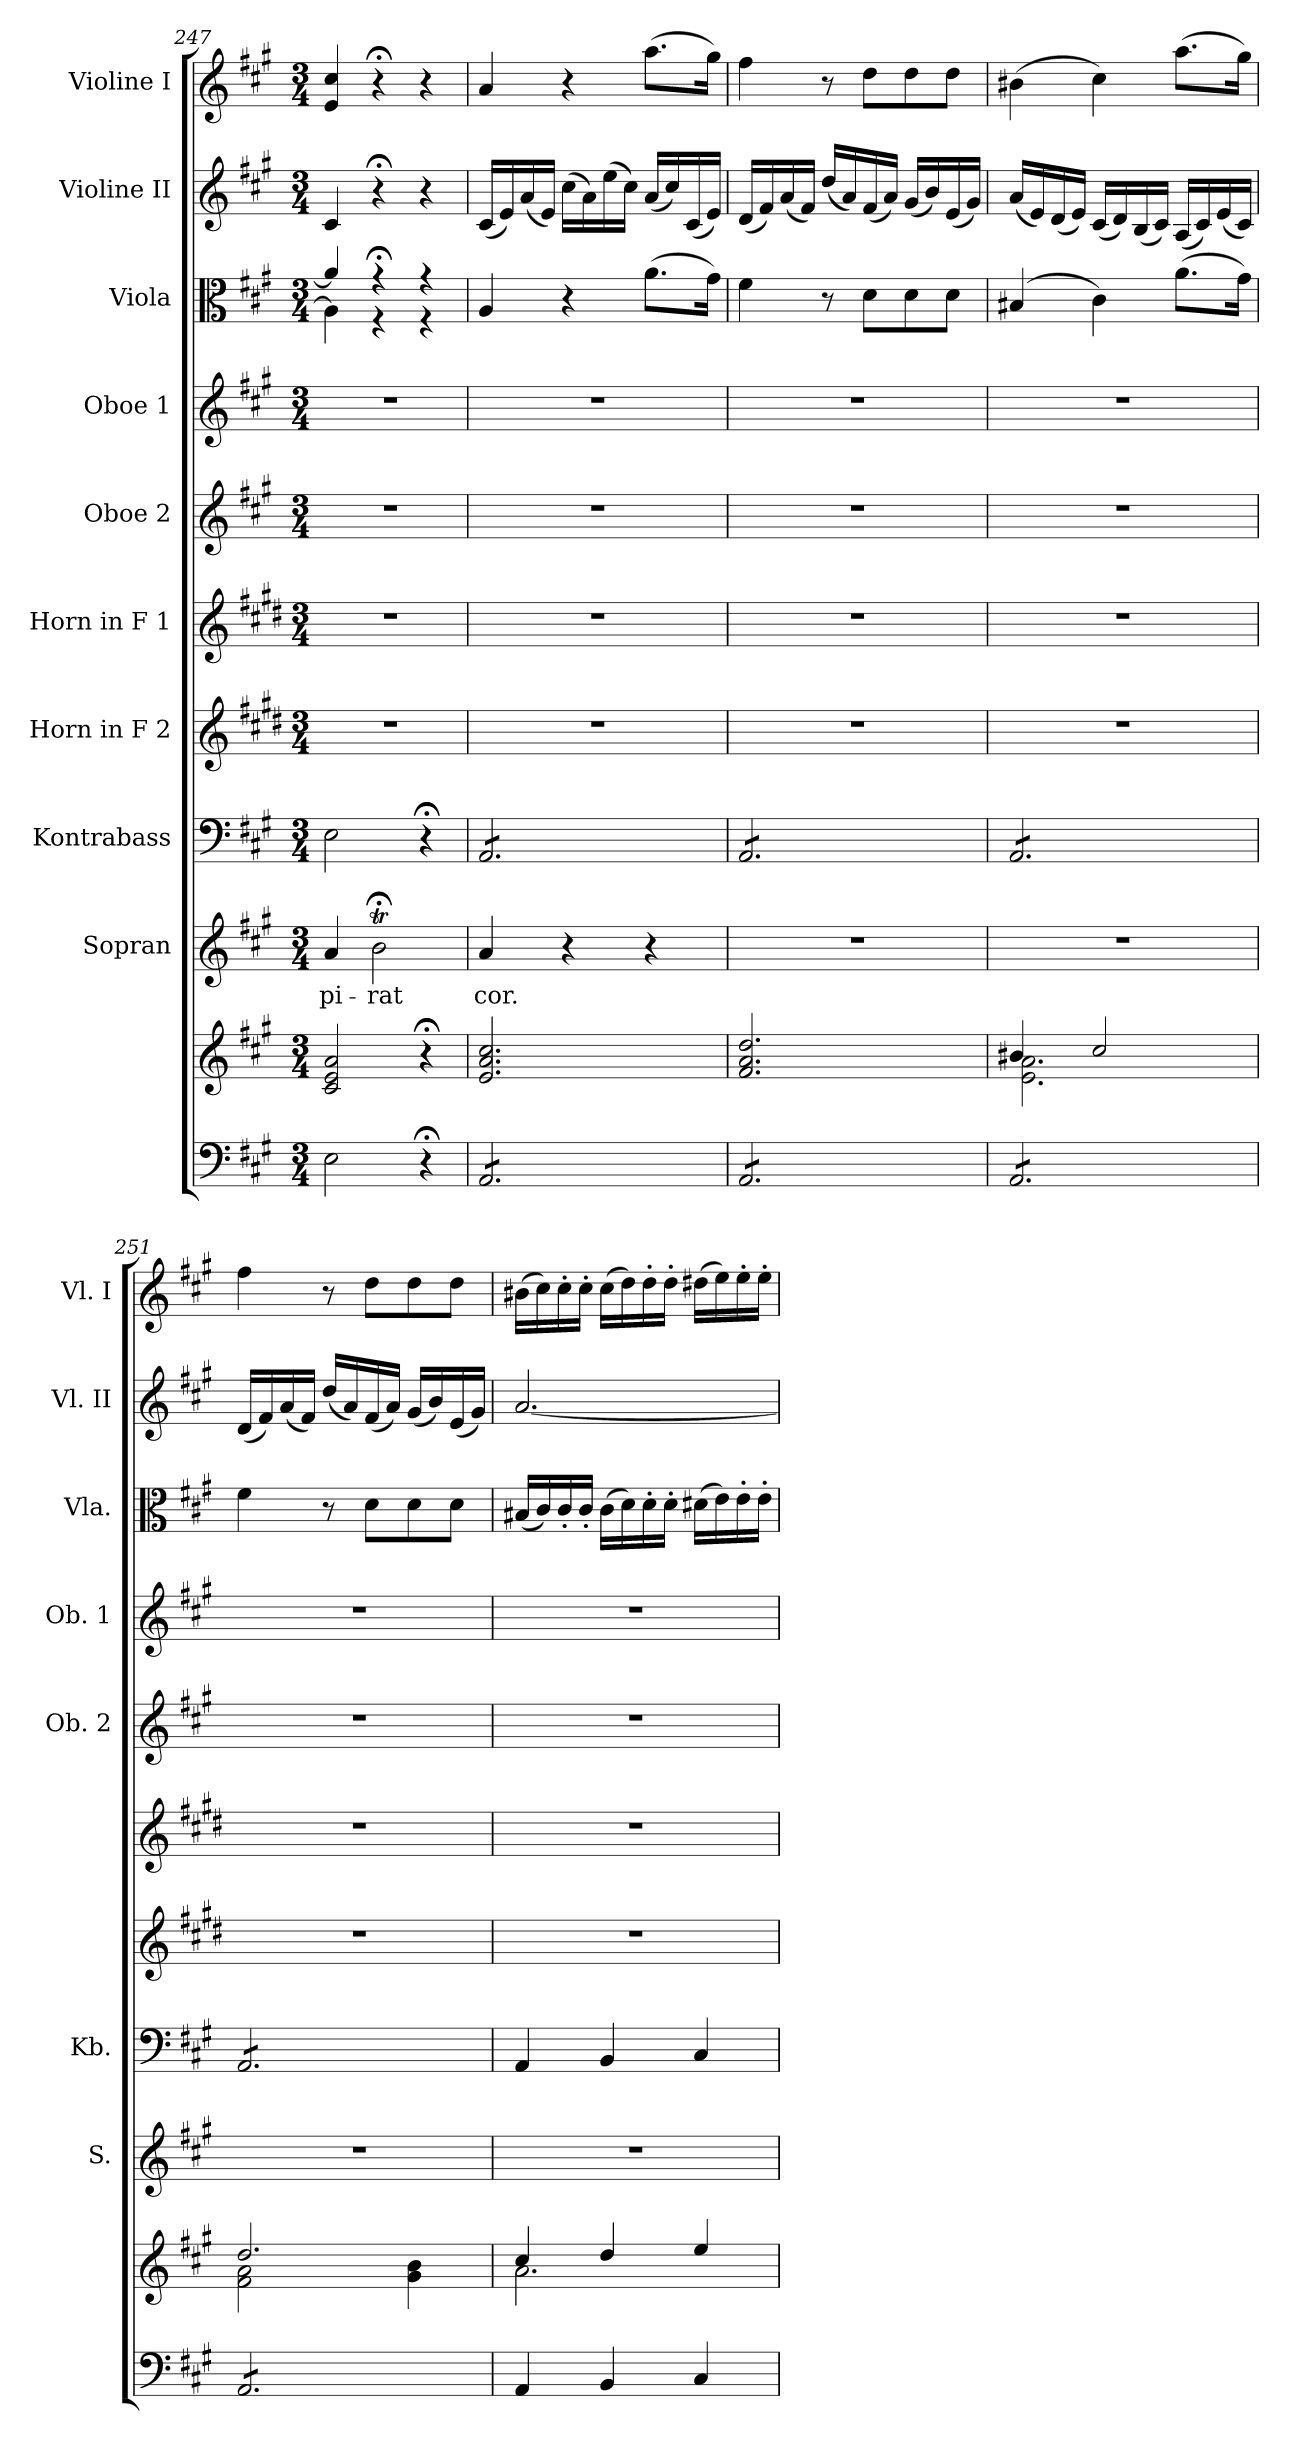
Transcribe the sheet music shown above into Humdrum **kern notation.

**kern	**kern	**kern	**text	**kern	**kern	**kern	**kern	**kern	**kern	**kern	**kern
*part10	*part10	*part9	*part9	*part8	*part7	*part6	*part5	*part4	*part3	*part2	*part1
*staff11	*staff10	*staff9	*staff9	*staff8	*staff7	*staff6	*staff5	*staff4	*staff3	*staff2	*staff1
*	*	*I"Sopran	*	*I"Kontrabass	*I"Horn in F 2	*I"Horn in F 1	*I"Oboe 2	*I"Oboe 1	*I"Viola	*I"Violine II	*I"Violine I
*	*	*I'S.	*	*I'Kb.	*	*	*I'Ob. 2	*I'Ob. 1	*I'Vla.	*I'Vl. II	*I'Vl. I
!!LO:PB:g=z
*clefF4	*clefG2	*clefG2	*	*clefF4	*clefG2	*clefG2	*clefG2	*clefG2	*clefC3	*clefG2	*clefG2
*	*	*	*	*ITrd7c12	*ITrd4c7	*ITrd4c7	*	*	*	*	*
*k[f#c#g#]	*k[f#c#g#]	*k[f#c#g#]	*	*k[f#c#g#]	*k[f#c#g#]	*k[f#c#g#]	*k[f#c#g#]	*k[f#c#g#]	*k[f#c#g#]	*k[f#c#g#]	*k[f#c#g#]
*A:	*A:	*A:	*	*A:	*A:	*A:	*A:	*A:	*A:	*A:	*A:
*M3/4	*M3/4	*M3/4	*	*M3/4	*M3/4	*M3/4	*M3/4	*M3/4	*M3/4	*M3/4	*M3/4
=247	=247	=247	=247	=247	=247	=247	=247	=247	=247	=247	=247
!	!	!	!LO:LY:b	!	!	!	!	!	!	!	!
*	*	*	*	*	*	*	*	*	*^	*	*
2E\	2c#/ 2e/ 2a/	4a/	-pi-	2EE\	2.r	2.r	2.r	2.r	4a/]	4A\]	4c#/	4e/ 4cc#/
!	!	!	!LO:LY:b	!	!	!	!	!	!	!	!	!
.	.	2b;<T\	-rat	.	.	.	.	.	4r;<	4r	4r;<	4r;<
4r;<	4r;<	.	.	4r;<	.	.	.	.	4r	4r	4r	4r
=248	=248	=248	=248	=248	=248	=248	=248	=248	=248	=248	=248	=248
!	!	!	!LO:LY:b	!	!	!	!	!	!	!	!	!
*	*	*	*	*	*	*	*	*	*v	*v	*	*
*tremolo	*	*	*	*	*	*	*	*	*	*	*
*	*	*	*	*tremolo	*	*	*	*	*	*	*
8AA/L	2.e/ 2.a/ 2.cc#/	4a/	cor.	8AAA/L	2.r	2.r	2.r	2.r	4A/	(<16c#/LL	4a/
.	.	.	.	.	.	.	.	.	.	16e/)	.
8AA/	.	.	.	8AAA/	.	.	.	.	.	(<16a/	.
.	.	.	.	.	.	.	.	.	.	16e/JJ)	.
8AA/	.	4r	.	8AAA/	.	.	.	.	4r	(>16cc#\LL	4r
.	.	.	.	.	.	.	.	.	.	16a\)	.
8AA/	.	.	.	8AAA/	.	.	.	.	.	(>16ee\	.
.	.	.	.	.	.	.	.	.	.	16cc#\JJ)	.
8AA/	.	4r	.	8AAA/	.	.	.	.	(>8.a\L	(<16a/LL	(>8.aa\L
.	.	.	.	.	.	.	.	.	.	16cc#/)	.
8AA/J	.	.	.	8AAA/J	.	.	.	.	.	(<16c#/	.
.	.	.	.	.	.	.	.	.	16g#\Jk)	16e/JJ)	16gg#\Jk)
=249	=249	=249	=249	=249	=249	=249	=249	=249	=249	=249	=249
8AA/L	2.f#/ 2.a/ 2.dd/	2.r	.	8AAA/L	2.r	2.r	2.r	2.r	4f#\	(<16d/LL	4ff#\
.	.	.	.	.	.	.	.	.	.	16f#/)	.
8AA/	.	.	.	8AAA/	.	.	.	.	.	(<16a/	.
.	.	.	.	.	.	.	.	.	.	16f#/JJ)	.
8AA/	.	.	.	8AAA/	.	.	.	.	8r	(<16dd/LL	8r
.	.	.	.	.	.	.	.	.	.	16a/)	.
8AA/	.	.	.	8AAA/	.	.	.	.	8d\L	(<16f#/	8dd\L
.	.	.	.	.	.	.	.	.	.	16a/JJ)	.
8AA/	.	.	.	8AAA/	.	.	.	.	8d\	(<16g#/LL	8dd\
.	.	.	.	.	.	.	.	.	.	16b/)	.
8AA/J	.	.	.	8AAA/J	.	.	.	.	8d\J	(<16e/	8dd\J
.	.	.	.	.	.	.	.	.	.	16g#/JJ)	.
=250	=250	=250	=250	=250	=250	=250	=250	=250	=250	=250	=250
*	*^	*	*	*	*	*	*	*	*	*	*
8AA/L	4b#X/	2.e\ 2.a\	2.r	.	8AAA/L	2.r	2.r	2.r	2.r	(4B#X/	(<16a/LL	(>4b#X\
.	.	.	.	.	.	.	.	.	.	.	16e/)	.
8AA/	.	.	.	.	8AAA/	.	.	.	.	.	(<16d/	.
.	.	.	.	.	.	.	.	.	.	.	16e/JJ)	.
8AA/	2cc#/	.	.	.	8AAA/	.	.	.	.	4c#\)	(<16c#/LL	4cc#\)
.	.	.	.	.	.	.	.	.	.	.	16d/)	.
8AA/	.	.	.	.	8AAA/	.	.	.	.	.	(<16B/	.
.	.	.	.	.	.	.	.	.	.	.	16c#/JJ)	.
8AA/	.	.	.	.	8AAA/	.	.	.	.	(>8.a\L	(<16A/LL	(>8.aa\L
.	.	.	.	.	.	.	.	.	.	.	16c#/)	.
8AA/J	.	.	.	.	8AAA/J	.	.	.	.	.	(<16e/	.
.	.	.	.	.	.	.	.	.	.	16g#\Jk)	16c#/JJ)	16gg#\Jk)
!!LO:PB:g=z
=251	=251	=251	=251	=251	=251	=251	=251	=251	=251	=251	=251	=251
8AA/L	2.dd/	2f#\ 2a\	2.r	.	8AAA/L	2.r	2.r	2.r	2.r	4f#\	(<16d/LL	4ff#\
.	.	.	.	.	.	.	.	.	.	.	16f#/)	.
8AA/	.	.	.	.	8AAA/	.	.	.	.	.	(<16a/	.
.	.	.	.	.	.	.	.	.	.	.	16f#/JJ)	.
8AA/	.	.	.	.	8AAA/	.	.	.	.	8r	(<16dd/LL	8r
.	.	.	.	.	.	.	.	.	.	.	16a/)	.
8AA/	.	.	.	.	8AAA/	.	.	.	.	8d\L	(<16f#/	8dd\L
.	.	.	.	.	.	.	.	.	.	.	16a/JJ)	.
8AA/	.	4g#\ 4b\	.	.	8AAA/	.	.	.	.	8d\	(<16g#/LL	8dd\
.	.	.	.	.	.	.	.	.	.	.	16b/)	.
8AA/J	.	.	.	.	8AAA/J	.	.	.	.	8d\J	(<16e/	8dd\J
*	*	*	*	*	*Xtremolo	*	*	*	*	*	*	*
*Xtremolo	*	*	*	*	*	*	*	*	*	*	*	*
.	.	.	.	.	.	.	.	.	.	.	16g#/JJ)	.
=252	=252	=252	=252	=252	=252	=252	=252	=252	=252	=252	=252	=252
4AA/	4cc#/	2.a\	2.r	.	4AAA/	2.r	2.r	2.r	2.r	(<16B#X/LL	[2.a/	(>16b#X\LL
.	.	.	.	.	.	.	.	.	.	16c#/)	.	16cc#\)
.	.	.	.	.	.	.	.	.	.	16c#'</	.	16cc#'>\
.	.	.	.	.	.	.	.	.	.	16c#'</JJ	.	16cc#'>\JJ
4BB/	4dd/	.	.	.	4BBB/	.	.	.	.	(>16c#\LL	.	(>16cc#\LL
.	.	.	.	.	.	.	.	.	.	16d\)	.	16dd\)
.	.	.	.	.	.	.	.	.	.	16d'>\	.	16dd'>\
.	.	.	.	.	.	.	.	.	.	16d'>\JJ	.	16dd'>\JJ
4C#/	4ee/	.	.	.	4CC#/	.	.	.	.	(>16d#X\LL	.	(>16dd#X\LL
.	.	.	.	.	.	.	.	.	.	16e\)	.	16ee\)
.	.	.	.	.	.	.	.	.	.	16e'>\	.	16ee'>\
.	.	.	.	.	.	.	.	.	.	16e'>\JJ	.	16ee'>\JJ
*	*v	*v	*	*	*	*	*	*	*	*	*	*
=	=	=	=	=	=	=	=	=	=	=	=
*-	*-	*-	*-	*-	*-	*-	*-	*-	*-	*-	*-
